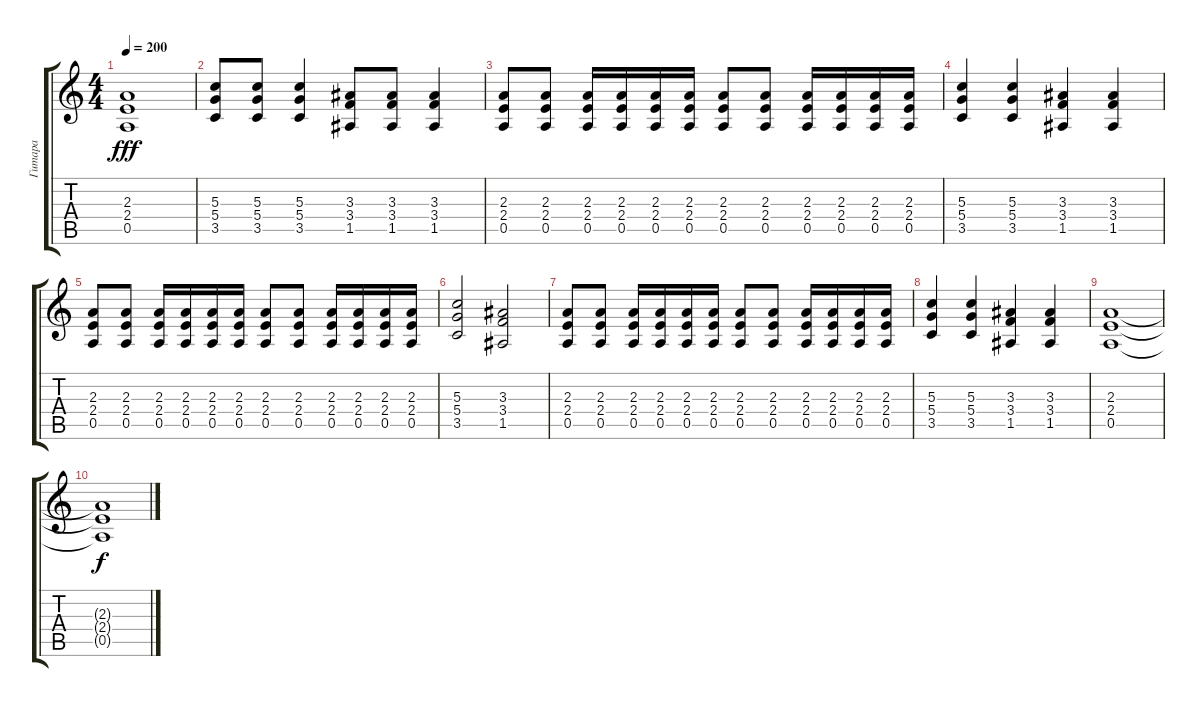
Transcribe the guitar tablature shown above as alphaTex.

\track ("Гитара" "Гитара") {instrument distortionguitar}
\staff {score tabs}
\tuning (E4 B3 G3 D3 A2 E2) {hide}
\ts (4 4)
\tempo 200
\clef g2
\ks c
(2.3 2.4 0.5).1{dy fff} |
(5.3 5.4 3.5).8 (5.3 5.4 3.5).8 (5.3 5.4 3.5).4 (3.3 3.4 1.5).8 (3.3 3.4 1.5).8 (3.3 3.4 1.5).4 |
(2.3 2.4 0.5).8 (2.3 2.4 0.5).8 (2.3 2.4 0.5).16 (2.3 2.4 0.5).16 (2.3 2.4 0.5).16 (2.3 2.4 0.5).16 (2.3 2.4 0.5).8 (2.3 2.4 0.5).8 (2.3 2.4 0.5).16 (2.3 2.4 0.5).16 (2.3 2.4 0.5).16 (2.3 2.4 0.5).16 |
(5.3 5.4 3.5).4 (5.3 5.4 3.5).4 (3.3 3.4 1.5).4 (3.3 3.4 1.5).4 |
(2.3 2.4 0.5).8 (2.3 2.4 0.5).8 (2.3 2.4 0.5).16 (2.3 2.4 0.5).16 (2.3 2.4 0.5).16 (2.3 2.4 0.5).16 (2.3 2.4 0.5).8 (2.3 2.4 0.5).8 (2.3 2.4 0.5).16 (2.3 2.4 0.5).16 (2.3 2.4 0.5).16 (2.3 2.4 0.5).16 |
(5.3 5.4 3.5).2 (3.3 3.4 1.5).2 |
(2.3 2.4 0.5).8 (2.3 2.4 0.5).8 (2.3 2.4 0.5).16 (2.3 2.4 0.5).16 (2.3 2.4 0.5).16 (2.3 2.4 0.5).16 (2.3 2.4 0.5).8 (2.3 2.4 0.5).8 (2.3 2.4 0.5).16 (2.3 2.4 0.5).16 (2.3 2.4 0.5).16 (2.3 2.4 0.5).16 |
(5.3 5.4 3.5).4 (5.3 5.4 3.5).4 (3.3 3.4 1.5).4 (3.3 3.4 1.5).4 |
(2.3 2.4 0.5).1 |
(2.3{t} 2.4{t} 0.5{t}).1{dy f}
